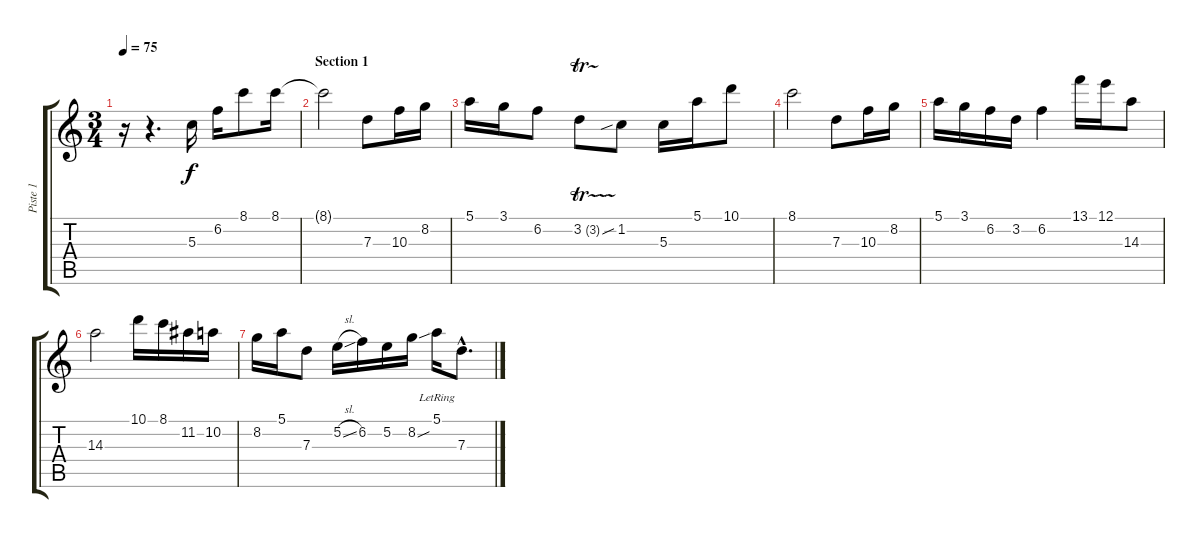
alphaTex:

\track ("Piste 1" "Piste 1") {instrument acousticguitarnylon}
\staff {score tabs}
\tuning (E4 B3 G3 D3 A2 E2) {hide}
\ts (3 4)
\tempo 75
\clef g2
\ks c
r.16{dy f instrument acousticguitarnylon} r.4{d} 5.3.16 6.2.16 8.1.8 8.1.16 |
\section ("" "Section 1")
8.1{t}.2 7.3.8 10.3.16 8.2.16 |
5.1.16 3.1.16 6.2.8 3.2{tr (3 16)}.8 1.2{sib}.8 5.3.16 5.1.16 10.1.8 |
8.1.2 7.3.8 10.3.16 8.2.16 |
5.1.16 3.1.16 6.2.16 3.2.16 6.2.4 13.1.16 12.1.16 14.3.8 |
14.3.2 10.1.16 8.1.16 11.2.16 10.2.16 |
8.2.16 5.1.16 7.3.8 5.2{sl}.16 6.2.16 5.2.16 8.2{sou}.16 5.1{lr}.16 7.3{hac}.8{d}
